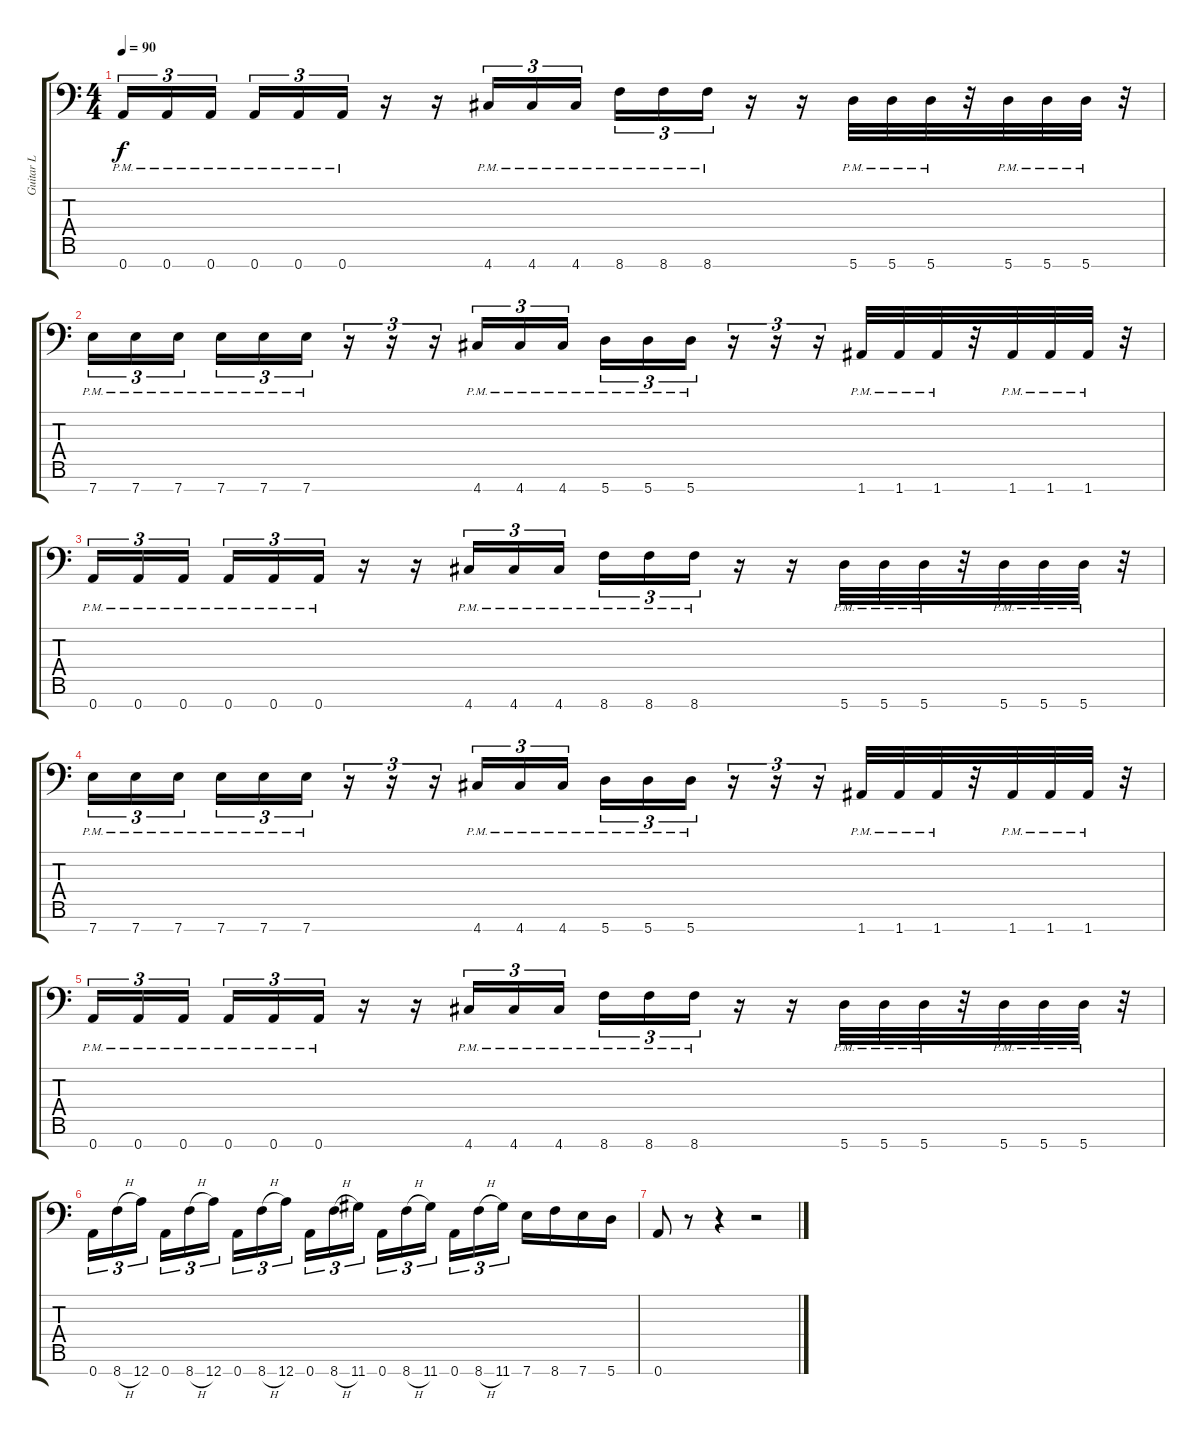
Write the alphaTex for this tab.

\track ("Guitar L" "Guitar L") {instrument distortionguitar}
\staff {score tabs}
\tuning (E4 B3 G3 D3 A2 E2 A1) {hide}
\ts (4 4)
\tempo 90
\clef f4
\ks c
0.7{pm}.16{tu (3 2) dy f} 0.7{pm}.16{tu (3 2)} 0.7{pm}.16{tu (3 2) beam splitsecondary} 0.7{pm}.16{tu (3 2)} 0.7{pm}.16{tu (3 2)} 0.7{pm}.16{tu (3 2)} r.16 r.16 4.7{pm}.16{tu (3 2)} 4.7{pm}.16{tu (3 2)} 4.7{pm}.16{tu (3 2)} 8.7{pm}.16{tu (3 2)} 8.7{pm}.16{tu (3 2)} 8.7{pm}.16{tu (3 2)} r.16 r.16 5.7{pm}.32 5.7{pm}.32 5.7{pm}.32 r.32 5.7{pm}.32 5.7{pm}.32 5.7{pm}.32 r.32 |
7.7{pm}.16{tu (3 2)} 7.7{pm}.16{tu (3 2)} 7.7{pm}.16{tu (3 2) beam splitsecondary} 7.7{pm}.16{tu (3 2)} 7.7{pm}.16{tu (3 2)} 7.7{pm}.16{tu (3 2)} r.16{tu (3 2)} r.16{tu (3 2)} r.16{tu (3 2)} 4.7{pm}.16{tu (3 2)} 4.7{pm}.16{tu (3 2)} 4.7{pm}.16{tu (3 2)} 5.7{pm}.16{tu (3 2)} 5.7{pm}.16{tu (3 2)} 5.7{pm}.16{tu (3 2)} r.16{tu (3 2)} r.16{tu (3 2)} r.16{tu (3 2)} 1.7{pm}.32 1.7{pm}.32 1.7{pm}.32 r.32 1.7{pm}.32 1.7{pm}.32 1.7{pm}.32 r.32 |
0.7{pm}.16{tu (3 2)} 0.7{pm}.16{tu (3 2)} 0.7{pm}.16{tu (3 2) beam splitsecondary} 0.7{pm}.16{tu (3 2)} 0.7{pm}.16{tu (3 2)} 0.7{pm}.16{tu (3 2)} r.16 r.16 4.7{pm}.16{tu (3 2)} 4.7{pm}.16{tu (3 2)} 4.7{pm}.16{tu (3 2)} 8.7{pm}.16{tu (3 2)} 8.7{pm}.16{tu (3 2)} 8.7{pm}.16{tu (3 2)} r.16 r.16 5.7{pm}.32 5.7{pm}.32 5.7{pm}.32 r.32 5.7{pm}.32 5.7{pm}.32 5.7{pm}.32 r.32 |
7.7{pm}.16{tu (3 2)} 7.7{pm}.16{tu (3 2)} 7.7{pm}.16{tu (3 2) beam splitsecondary} 7.7{pm}.16{tu (3 2)} 7.7{pm}.16{tu (3 2)} 7.7{pm}.16{tu (3 2)} r.16{tu (3 2)} r.16{tu (3 2)} r.16{tu (3 2)} 4.7{pm}.16{tu (3 2)} 4.7{pm}.16{tu (3 2)} 4.7{pm}.16{tu (3 2)} 5.7{pm}.16{tu (3 2)} 5.7{pm}.16{tu (3 2)} 5.7{pm}.16{tu (3 2)} r.16{tu (3 2)} r.16{tu (3 2)} r.16{tu (3 2)} 1.7{pm}.32 1.7{pm}.32 1.7{pm}.32 r.32 1.7{pm}.32 1.7{pm}.32 1.7{pm}.32 r.32 |
0.7{pm}.16{tu (3 2)} 0.7{pm}.16{tu (3 2)} 0.7{pm}.16{tu (3 2) beam splitsecondary} 0.7{pm}.16{tu (3 2)} 0.7{pm}.16{tu (3 2)} 0.7{pm}.16{tu (3 2)} r.16 r.16 4.7{pm}.16{tu (3 2)} 4.7{pm}.16{tu (3 2)} 4.7{pm}.16{tu (3 2)} 8.7{pm}.16{tu (3 2)} 8.7{pm}.16{tu (3 2)} 8.7{pm}.16{tu (3 2)} r.16 r.16 5.7{pm}.32 5.7{pm}.32 5.7{pm}.32 r.32 5.7{pm}.32 5.7{pm}.32 5.7{pm}.32 r.32 |
0.7.16{tu (3 2)} 8.7{h}.16{tu (3 2)} 12.7.16{tu (3 2) beam splitsecondary} 0.7.16{tu (3 2)} 8.7{h}.16{tu (3 2)} 12.7.16{tu (3 2)} 0.7.16{tu (3 2)} 8.7{h}.16{tu (3 2)} 12.7.16{tu (3 2) beam splitsecondary} 0.7.16{tu (3 2)} 8.7{h}.16{tu (3 2)} 11.7.16{tu (3 2)} 0.7.16{tu (3 2)} 8.7{h}.16{tu (3 2)} 11.7.16{tu (3 2) beam splitsecondary} 0.7.16{tu (3 2)} 8.7{h}.16{tu (3 2)} 11.7.16{tu (3 2)} 7.7.16 8.7.16 7.7.16 5.7.16 |
0.7.8 r.8 r.4 r.2
